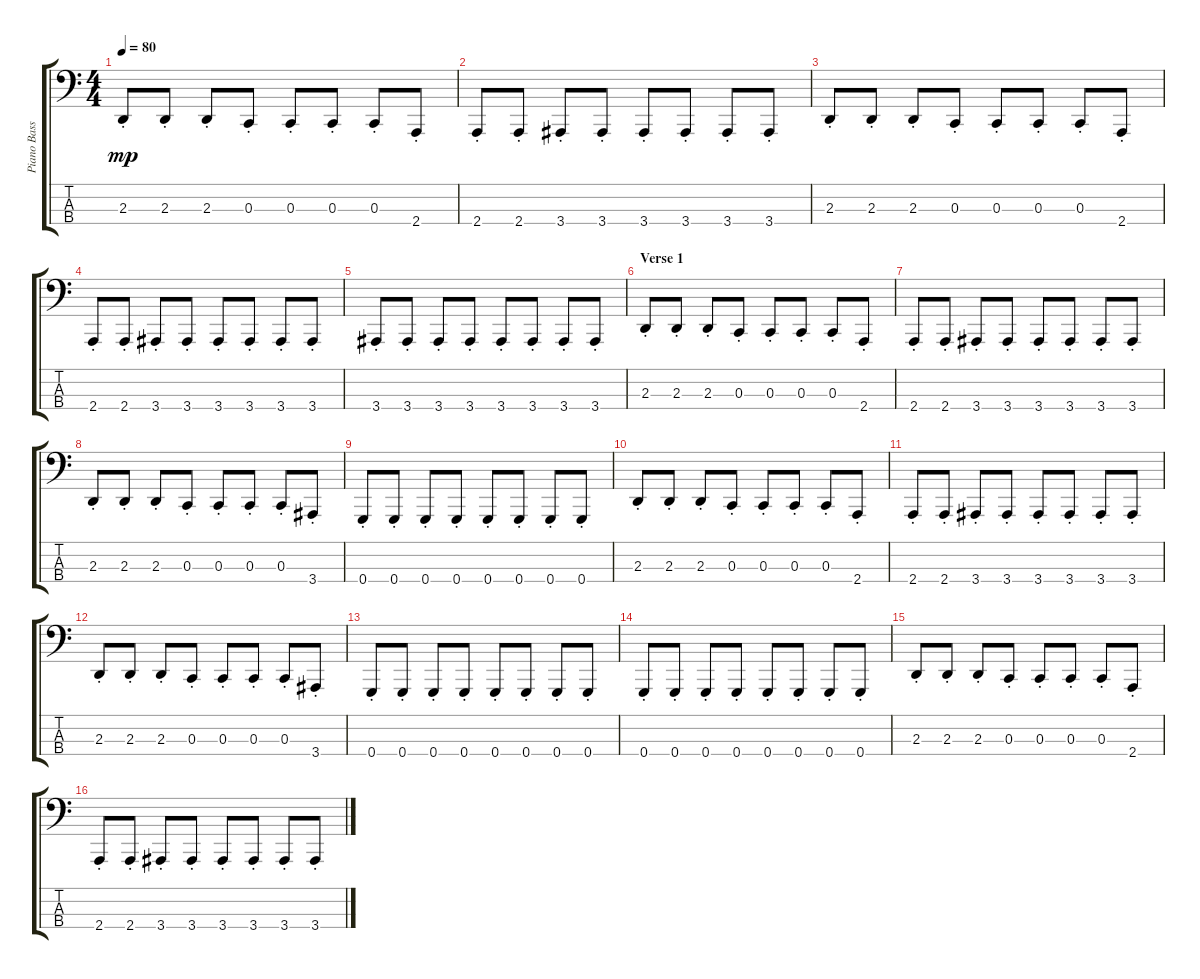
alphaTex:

\track ("Piano Bass" "Piano Bass") {instrument acousticgrandpiano}
\staff {score tabs}
\tuning (Bb2 F2 C2 G1) {hide}
\ts (4 4)
\tempo 80
\clef f4
\ks c
2.3{st}.8{dy mp} 2.3{st}.8 2.3{st}.8 0.3{st}.8 0.3{st}.8 0.3{st}.8 0.3{st}.8 2.4{st}.8 |
2.4{st}.8 2.4{st}.8 3.4{st}.8 3.4{st}.8 3.4{st}.8 3.4{st}.8 3.4{st}.8 3.4{st}.8 |
2.3{st}.8 2.3{st}.8 2.3{st}.8 0.3{st}.8 0.3{st}.8 0.3{st}.8 0.3{st}.8 2.4{st}.8 |
2.4{st}.8 2.4{st}.8 3.4{st}.8 3.4{st}.8 3.4{st}.8 3.4{st}.8 3.4{st}.8 3.4{st}.8 |
3.4{st}.8 3.4{st}.8 3.4{st}.8 3.4{st}.8 3.4{st}.8 3.4{st}.8 3.4{st}.8 3.4{st}.8 |
\section ("" "Verse 1")
2.3{st}.8 2.3{st}.8 2.3{st}.8 0.3{st}.8 0.3{st}.8 0.3{st}.8 0.3{st}.8 2.4{st}.8 |
2.4{st}.8 2.4{st}.8 3.4{st}.8 3.4{st}.8 3.4{st}.8 3.4{st}.8 3.4{st}.8 3.4{st}.8 |
2.3{st}.8 2.3{st}.8 2.3{st}.8 0.3{st}.8 0.3{st}.8 0.3{st}.8 0.3{st}.8 3.4{st}.8 |
0.4{st}.8 0.4{st}.8 0.4{st}.8 0.4{st}.8 0.4{st}.8 0.4{st}.8 0.4{st}.8 0.4{st}.8 |
2.3{st}.8 2.3{st}.8 2.3{st}.8 0.3{st}.8 0.3{st}.8 0.3{st}.8 0.3{st}.8 2.4{st}.8 |
2.4{st}.8 2.4{st}.8 3.4{st}.8 3.4{st}.8 3.4{st}.8 3.4{st}.8 3.4{st}.8 3.4{st}.8 |
2.3{st}.8 2.3{st}.8 2.3{st}.8 0.3{st}.8 0.3{st}.8 0.3{st}.8 0.3{st}.8 3.4{st}.8 |
0.4{st}.8 0.4{st}.8 0.4{st}.8 0.4{st}.8 0.4{st}.8 0.4{st}.8 0.4{st}.8 0.4{st}.8 |
0.4{st}.8 0.4{st}.8 0.4{st}.8 0.4{st}.8 0.4{st}.8 0.4{st}.8 0.4{st}.8 0.4{st}.8 |
2.3{st}.8 2.3{st}.8 2.3{st}.8 0.3{st}.8 0.3{st}.8 0.3{st}.8 0.3{st}.8 2.4{st}.8 |
2.4{st}.8 2.4{st}.8 3.4{st}.8 3.4{st}.8 3.4{st}.8 3.4{st}.8 3.4{st}.8 3.4{st}.8
